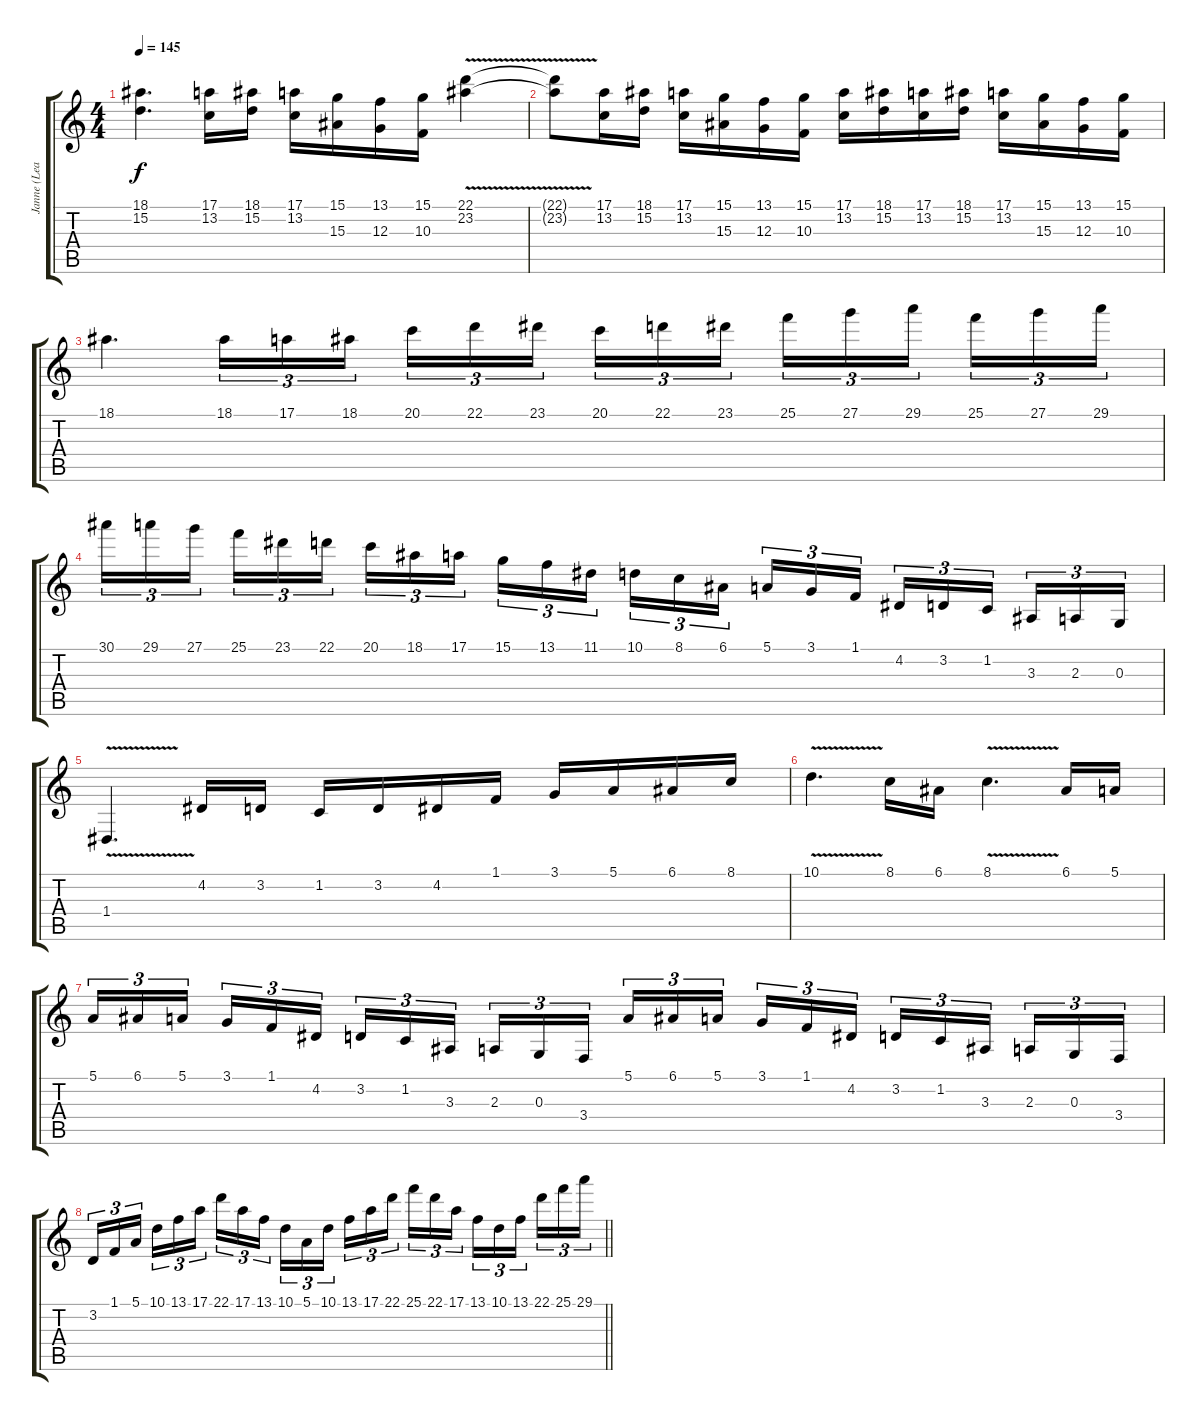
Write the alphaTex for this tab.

\track ("Janne (Lead)" "Janne (Lea") {instrument lead2sawtooth}
\staff {score tabs}
\tuning (E4 B3 G3 D3 A2 E2) {hide}
\ts (4 4)
\tempo 145
\clef g2
\ks c
(18.1 15.2).4{d dy f volume 12} (17.1 13.2).16 (18.1 15.2).16 (17.1 13.2).16 (15.1 15.3).16 (13.1 12.3).16 (15.1 10.3).16 (22.1{v} 23.2{v}).4 |
(22.1{t} 23.2{t}).8 (17.1 13.2).16 (18.1 15.2).16 (17.1 13.2).16 (15.1 15.3).16 (13.1 12.3).16 (15.1 10.3).16 (17.1 13.2).16 (18.1 15.2).16 (17.1 13.2).16 (18.1 15.2).16 (17.1 13.2).16 (15.1 15.3).16 (13.1 12.3).16 (15.1 10.3).16 |
18.1.4{d volume 14} 18.1.16{tu (3 2)} 17.1.16{tu (3 2)} 18.1.16{tu (3 2)} 20.1.16{tu (3 2)} 22.1.16{tu (3 2)} 23.1.16{tu (3 2) beam splitsecondary} 20.1.16{tu (3 2)} 22.1.16{tu (3 2)} 23.1.16{tu (3 2)} 25.1.16{tu (3 2)} 27.1.16{tu (3 2)} 29.1.16{tu (3 2) beam splitsecondary} 25.1.16{tu (3 2)} 27.1.16{tu (3 2)} 29.1.16{tu (3 2)} |
30.1.16{tu (3 2)} 29.1.16{tu (3 2)} 27.1.16{tu (3 2) beam splitsecondary} 25.1.16{tu (3 2)} 23.1.16{tu (3 2)} 22.1.16{tu (3 2)} 20.1.16{tu (3 2)} 18.1.16{tu (3 2)} 17.1.16{tu (3 2) beam splitsecondary} 15.1.16{tu (3 2)} 13.1.16{tu (3 2)} 11.1.16{tu (3 2)} 10.1.16{tu (3 2)} 8.1.16{tu (3 2)} 6.1.16{tu (3 2) beam splitsecondary} 5.1.16{tu (3 2)} 3.1.16{tu (3 2)} 1.1.16{tu (3 2)} 4.2.16{tu (3 2)} 3.2.16{tu (3 2)} 1.2.16{tu (3 2) beam splitsecondary} 3.3.16{tu (3 2)} 2.3.16{tu (3 2)} 0.3.16{tu (3 2)} |
1.4{v}.4{d volume 16 instrument lead1square} 4.2.16 3.2.16 1.2.16 3.2.16 4.2.16 1.1.16 3.1.16 5.1.16 6.1.16 8.1.16 |
10.1{v}.4{d} 8.1.16 6.1.16 8.1{v}.4{d} 6.1.16 5.1.16 |
5.1.16{tu (3 2)} 6.1.16{tu (3 2)} 5.1.16{tu (3 2) beam splitsecondary} 3.1.16{tu (3 2)} 1.1.16{tu (3 2)} 4.2.16{tu (3 2)} 3.2.16{tu (3 2)} 1.2.16{tu (3 2)} 3.3.16{tu (3 2) beam splitsecondary} 2.3.16{tu (3 2)} 0.3.16{tu (3 2)} 3.4.16{tu (3 2)} 5.1.16{tu (3 2)} 6.1.16{tu (3 2)} 5.1.16{tu (3 2) beam splitsecondary} 3.1.16{tu (3 2)} 1.1.16{tu (3 2)} 4.2.16{tu (3 2)} 3.2.16{tu (3 2)} 1.2.16{tu (3 2)} 3.3.16{tu (3 2) beam splitsecondary} 2.3.16{tu (3 2)} 0.3.16{tu (3 2)} 3.4.16{tu (3 2)} |
\barLineRight lightlight
3.2.16{tu (3 2)} 1.1.16{tu (3 2)} 5.1.16{tu (3 2) beam splitsecondary} 10.1.16{tu (3 2)} 13.1.16{tu (3 2)} 17.1.16{tu (3 2)} 22.1.16{tu (3 2)} 17.1.16{tu (3 2)} 13.1.16{tu (3 2) beam splitsecondary} 10.1.16{tu (3 2)} 5.1.16{tu (3 2)} 10.1.16{tu (3 2)} 13.1.16{tu (3 2)} 17.1.16{tu (3 2)} 22.1.16{tu (3 2) beam splitsecondary} 25.1.16{tu (3 2)} 22.1.16{tu (3 2)} 17.1.16{tu (3 2)} 13.1.16{tu (3 2)} 10.1.16{tu (3 2)} 13.1.16{tu (3 2) beam splitsecondary} 22.1.16{tu (3 2)} 25.1.16{tu (3 2)} 29.1.16{tu (3 2)}
